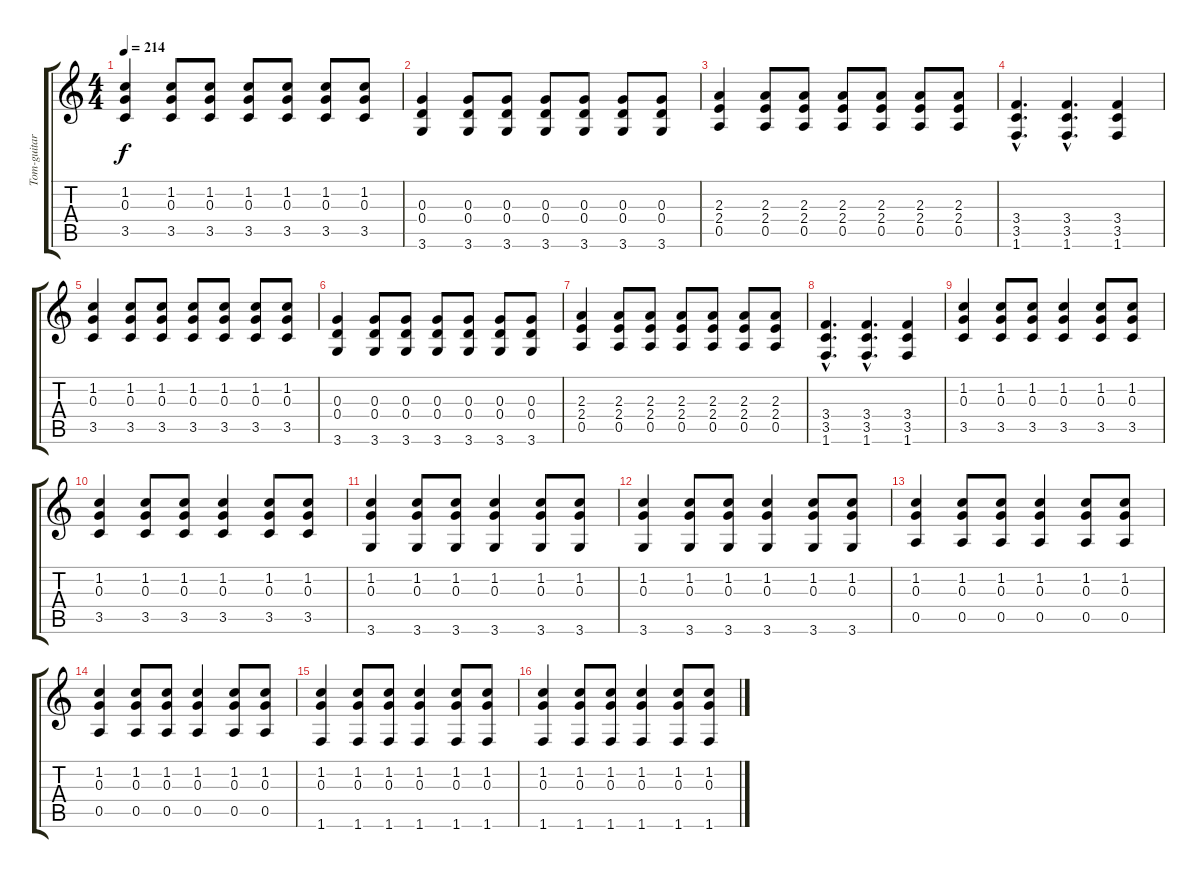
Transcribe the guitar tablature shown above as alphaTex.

\track ("Tom-guitar" "Tom-guitar") {instrument overdrivenguitar}
\staff {score tabs}
\tuning (E4 B3 G3 D3 A2 E2) {hide}
\ts (4 4)
\tempo 214
\clef g2
\ks c
(1.2 0.3 3.5).4{dy f} (1.2 0.3 3.5).8 (1.2 0.3 3.5).8 (1.2 0.3 3.5).8 (1.2 0.3 3.5).8 (1.2 0.3 3.5).8 (1.2 0.3 3.5).8 |
(0.3 0.4 3.6).4 (0.3 0.4 3.6).8 (0.3 0.4 3.6).8 (0.3 0.4 3.6).8 (0.3 0.4 3.6).8 (0.3 0.4 3.6).8 (0.3 0.4 3.6).8 |
(2.3 2.4 0.5).4 (2.3 2.4 0.5).8 (2.3 2.4 0.5).8 (2.3 2.4 0.5).8 (2.3 2.4 0.5).8 (2.3 2.4 0.5).8 (2.3 2.4 0.5).8 |
(3.4{hac} 3.5{hac} 1.6{hac}).4{d} (3.4{hac} 3.5{hac} 1.6{hac}).4{d} (3.4 3.5 1.6).4 |
(1.2 0.3 3.5).4 (1.2 0.3 3.5).8 (1.2 0.3 3.5).8 (1.2 0.3 3.5).8 (1.2 0.3 3.5).8 (1.2 0.3 3.5).8 (1.2 0.3 3.5).8 |
(0.3 0.4 3.6).4 (0.3 0.4 3.6).8 (0.3 0.4 3.6).8 (0.3 0.4 3.6).8 (0.3 0.4 3.6).8 (0.3 0.4 3.6).8 (0.3 0.4 3.6).8 |
(2.3 2.4 0.5).4 (2.3 2.4 0.5).8 (2.3 2.4 0.5).8 (2.3 2.4 0.5).8 (2.3 2.4 0.5).8 (2.3 2.4 0.5).8 (2.3 2.4 0.5).8 |
(3.4{hac} 3.5{hac} 1.6{hac}).4{d} (3.4{hac} 3.5{hac} 1.6{hac}).4{d} (3.4 3.5 1.6).4 |
(1.2 0.3 3.5).4 (1.2 0.3 3.5).8 (1.2 0.3 3.5).8 (1.2 0.3 3.5).4 (1.2 0.3 3.5).8 (1.2 0.3 3.5).8 |
(1.2 0.3 3.5).4 (1.2 0.3 3.5).8 (1.2 0.3 3.5).8 (1.2 0.3 3.5).4 (1.2 0.3 3.5).8 (1.2 0.3 3.5).8 |
(1.2 0.3 3.6).4 (1.2 0.3 3.6).8 (1.2 0.3 3.6).8 (1.2 0.3 3.6).4 (1.2 0.3 3.6).8 (1.2 0.3 3.6).8 |
(1.2 0.3 3.6).4 (1.2 0.3 3.6).8 (1.2 0.3 3.6).8 (1.2 0.3 3.6).4 (1.2 0.3 3.6).8 (1.2 0.3 3.6).8 |
(1.2 0.3 0.5).4 (1.2 0.3 0.5).8 (1.2 0.3 0.5).8 (1.2 0.3 0.5).4 (1.2 0.3 0.5).8 (1.2 0.3 0.5).8 |
(1.2 0.3 0.5).4 (1.2 0.3 0.5).8 (1.2 0.3 0.5).8 (1.2 0.3 0.5).4 (1.2 0.3 0.5).8 (1.2 0.3 0.5).8 |
(1.2 0.3 1.6).4 (1.2 0.3 1.6).8 (1.2 0.3 1.6).8 (1.2 0.3 1.6).4 (1.2 0.3 1.6).8 (1.2 0.3 1.6).8 |
(1.2 0.3 1.6).4 (1.2 0.3 1.6).8 (1.2 0.3 1.6).8 (1.2 0.3 1.6).4 (1.2 0.3 1.6).8 (1.2 0.3 1.6).8
